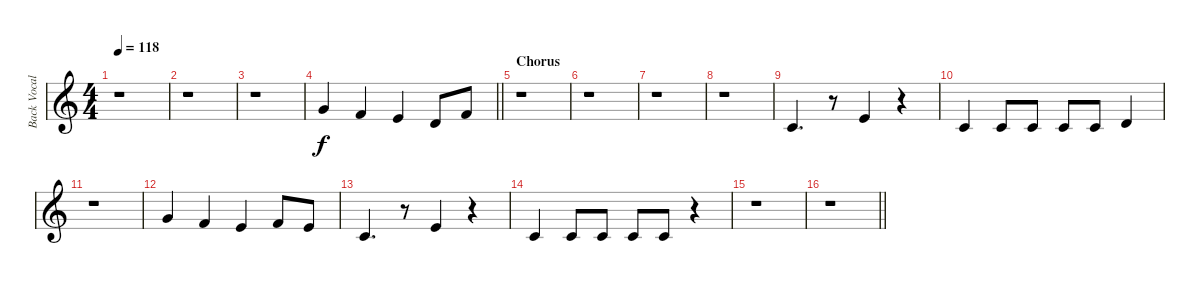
\track ("Back Vocals" "Back Vocal") {instrument fx7echoes}
\staff {score}
\tuning (E4 B3 G3 D3 A2 E2) {hide}
\ts (4 4)
\tempo 118
\clef g2
\ks c
r.1{dy f} |
r.1 |
r.1 |
\barLineRight lightlight
3.1.4 1.1.4 0.1.4 3.2.8 1.1.8 |
\section ("" "Chorus")
r.1 |
r.1 |
r.1 |
r.1 |
1.2.4{d volume 8 instrument altosax} r.8 0.1.4 r.4 |
1.2.4 1.2.8 1.2.8 1.2.8 1.2.8 3.2.4 |
r.1 |
3.1.4{volume 11 instrument fx7echoes} 1.1.4 0.1.4 1.1.8 0.1.8 |
1.2.4{d volume 8 instrument altosax} r.8 0.1.4 r.4 |
1.2.4 1.2.8 1.2.8 1.2.8 1.2.8 r.4 |
r.1 |
\barLineRight lightlight
r.1
